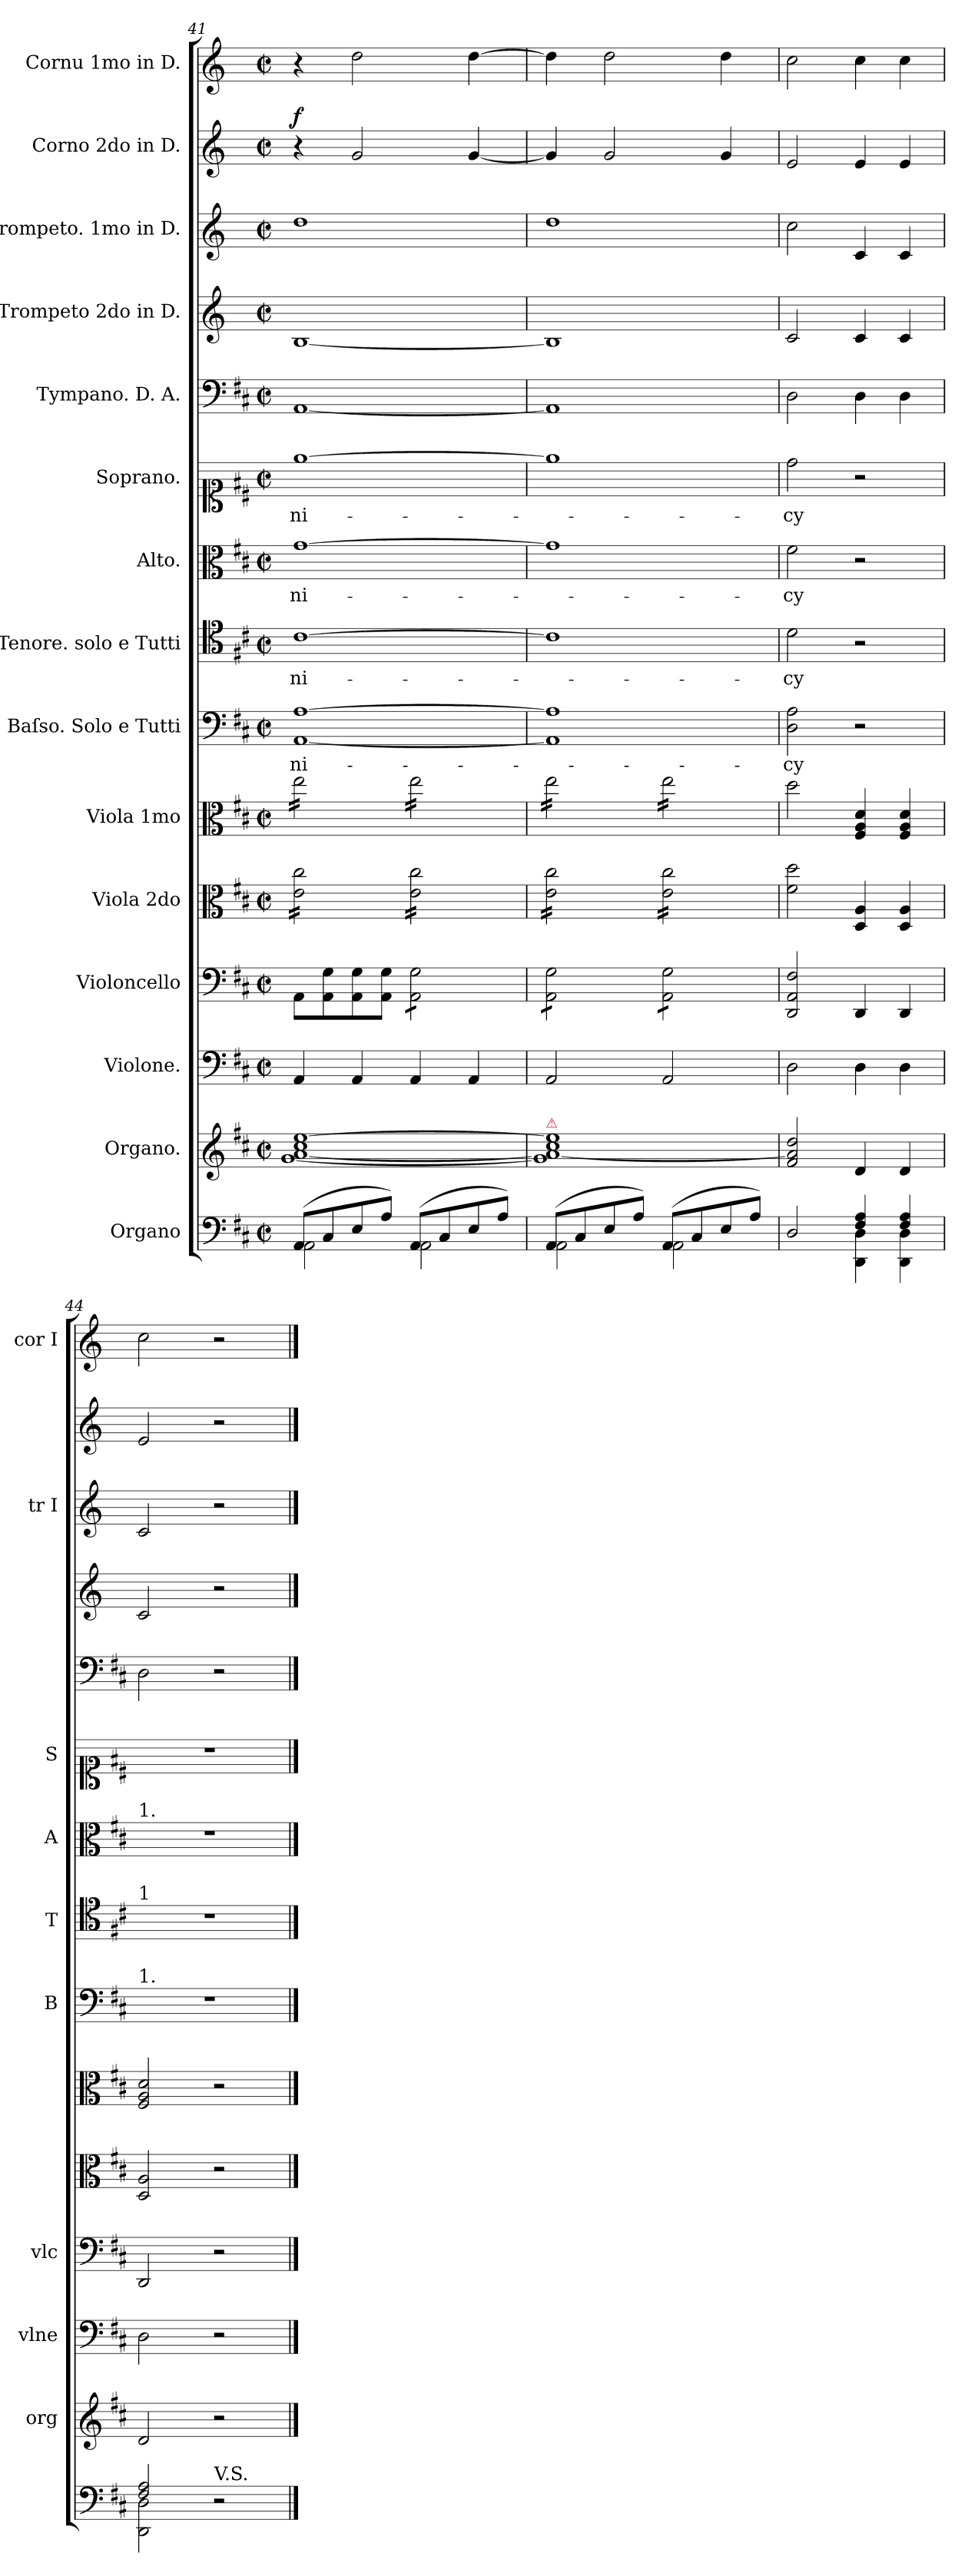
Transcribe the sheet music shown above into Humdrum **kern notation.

**kern	**kern	**kern	**kern	**kern	**kern	**kern	**text	**kern	**text	**kern	**text	**kern	**text	**kern	**kern	**kern	**kern	**dynam	**kern
*part15	*part14	*part13	*part12	*part11	*part10	*part9	*part9	*part8	*part8	*part7	*part7	*part6	*part6	*part5	*part4	*part3	*part2	*part2	*part1
*staff15	*staff14	*staff13	*staff12	*staff11	*staff10	*staff9	*staff9	*staff8	*staff8	*staff7	*staff7	*staff6	*staff6	*staff5	*staff4	*staff3	*staff2	*staff2	*staff1
*I"Organo	*I"Organo.	*I"Violone.	*I"Violoncello	*I"Viola 2do	*I"Viola 1mo	*I"Baſso. Solo e Tutti	*	*I"Tenore. solo e Tutti	*	*I"Alto.	*	*I"Soprano.	*	*I"Tympano. D. A.	*I"Trompeto 2do in D.	*I"Trompeto. 1mo in D.	*I"Corno 2do in D.	*	*I"Cornu 1mo in D.
*	*I'org	*I'vlne	*I'vlc	*	*	*I'B	*	*I'T	*	*I'A	*	*I'S	*	*	*	*I'tr I	*	*	*I'cor I
*clefF4	*clefG2	*clefF4	*clefF4	*clefC3	*clefC3	*clefF4	*	*clefC4	*	*clefC3	*	*clefC1	*	*clefF4	*clefG2	*clefG2	*clefG2	*	*clefG2
*	*	*	*	*	*	*	*	*	*	*	*	*	*	*	*ITrd-1c-2	*ITrd-1c-2	*ITrd6c10	*	*ITrd6c10
*k[f#c#]	*k[f#c#]	*k[f#c#]	*k[f#c#]	*k[f#c#]	*k[f#c#]	*k[f#c#]	*	*k[f#c#]	*	*k[f#c#]	*	*k[f#c#]	*	*k[f#c#]	*k[f#c#]	*k[f#c#]	*k[f#c#]	*	*k[f#c#]
*M4/4	*M4/4	*M4/4	*M4/4	*M4/4	*M4/4	*M4/4	*	*M4/4	*	*M4/4	*	*M4/4	*	*M4/4	*M4/4	*M4/4	*M4/4	*	*M4/4
*met(c|)	*met(c|)	*met(c|)	*met(c|)	*met(c|)	*met(c|)	*met(c|)	*	*met(c|)	*	*met(c|)	*	*met(c|)	*	*met(c|)	*met(c|)	*met(c|)	*met(c|)	*	*met(c|)
=41	=41	=41	=41	=41	=41	=41	=41	=41	=41	=41	=41	=41	=41	=41	=41	=41	=41	=41	=41
*^	*	*	*	*	*	*	*	*	*	*	*	*	*	*	*	*	*	*	*
!	!	!	!	!	!	!	!	!	!	!	!	!	!	!	!	!	!	!	!LO:DY:a	!
*	*	*	*	*	*tremolo	*	*	*	*	*	*	*	*	*	*	*	*	*	*	*
*	*	*	*	*	*	*tremolo	*	*	*	*	*	*	*	*	*	*	*	*	*	*
(8AA/L	2AA\	[1g [1a 1cc# [1ee	4AA/	8AA\L	16e\ 16cc#\LL	16ee\LL	[1AA [1A	-ni-	[1c#	-ni-	[1g	-ni-	[1ee	-ni-	[1AA	[1c#	1ee	4r	f	4r
.	.	.	.	.	16e\ 16cc#\	16ee\	.	.	.	.	.	.	.	.	.	.	.	.	.	.
8C#/	.	.	.	8AA\ 8G\	16e\ 16cc#\	16ee\	.	.	.	.	.	.	.	.	.	.	.	.	.	.
.	.	.	.	.	16e\ 16cc#\	16ee\	.	.	.	.	.	.	.	.	.	.	.	.	.	.
8E/	.	.	4AA/	8AA\ 8G\	16e\ 16cc#\	16ee\	.	.	.	.	.	.	.	.	.	.	.	2A/	.	2e\
.	.	.	.	.	16e\ 16cc#\	16ee\	.	.	.	.	.	.	.	.	.	.	.	.	.	.
8A/J)	.	.	.	8AA\ 8G\J	16e\ 16cc#\	16ee\	.	.	.	.	.	.	.	.	.	.	.	.	.	.
.	.	.	.	.	16e\ 16cc#\JJ	16ee\JJ	.	.	.	.	.	.	.	.	.	.	.	.	.	.
*	*	*	*	*tremolo	*	*	*	*	*	*	*	*	*	*	*	*	*	*	*	*
(8AA/L	2AA\	.	4AA/	8AA\ 8G\L	16e\ 16cc#\LL	16ee\LL	.	.	.	.	.	.	.	.	.	.	.	.	.	.
.	.	.	.	.	16e\ 16cc#\	16ee\	.	.	.	.	.	.	.	.	.	.	.	.	.	.
8C#/	.	.	.	8AA\ 8G\	16e\ 16cc#\	16ee\	.	.	.	.	.	.	.	.	.	.	.	.	.	.
.	.	.	.	.	16e\ 16cc#\	16ee\	.	.	.	.	.	.	.	.	.	.	.	.	.	.
8E/	.	.	4AA/	8AA\ 8G\	16e\ 16cc#\	16ee\	.	.	.	.	.	.	.	.	.	.	.	[4A/	.	[4e\
.	.	.	.	.	16e\ 16cc#\	16ee\	.	.	.	.	.	.	.	.	.	.	.	.	.	.
8A/J)	.	.	.	8AA\ 8G\J	16e\ 16cc#\	16ee\	.	.	.	.	.	.	.	.	.	.	.	.	.	.
.	.	.	.	.	16e\ 16cc#\JJ	16ee\JJ	.	.	.	.	.	.	.	.	.	.	.	.	.	.
=42	=42	=42	=42	=42	=42	=42	=42	=42	=42	=42	=42	=42	=42	=42	=42	=42	=42	=42	=42	=42
!	!	!LO:TX:a:color=crimson:t=⚠	!	!	!	!	!	!	!	!	!	!	!	!	!	!	!	!	!	!
(8AA/L	2AA\	1g] 1a_ 1cc# 1ee]	2AA/	8AA\ 8G\L	16e\ 16cc#\LL	16ee\LL	1AA] 1A]	.	1c#]	.	1g]	.	1ee]	.	1AA]	1c#]	1ee	4A/]	.	4e\]
.	.	.	.	.	16e\ 16cc#\	16ee\	.	.	.	.	.	.	.	.	.	.	.	.	.	.
8C#/	.	.	.	8AA\ 8G\	16e\ 16cc#\	16ee\	.	.	.	.	.	.	.	.	.	.	.	.	.	.
.	.	.	.	.	16e\ 16cc#\	16ee\	.	.	.	.	.	.	.	.	.	.	.	.	.	.
8E/	.	.	.	8AA\ 8G\	16e\ 16cc#\	16ee\	.	.	.	.	.	.	.	.	.	.	.	2A/	.	2e\
.	.	.	.	.	16e\ 16cc#\	16ee\	.	.	.	.	.	.	.	.	.	.	.	.	.	.
8A/J)	.	.	.	8AA\ 8G\J	16e\ 16cc#\	16ee\	.	.	.	.	.	.	.	.	.	.	.	.	.	.
.	.	.	.	.	16e\ 16cc#\JJ	16ee\JJ	.	.	.	.	.	.	.	.	.	.	.	.	.	.
(8AA/L	2AA\	.	2AA/	8AA\ 8G\L	16e\ 16cc#\LL	16ee\LL	.	.	.	.	.	.	.	.	.	.	.	.	.	.
.	.	.	.	.	16e\ 16cc#\	16ee\	.	.	.	.	.	.	.	.	.	.	.	.	.	.
8C#/	.	.	.	8AA\ 8G\	16e\ 16cc#\	16ee\	.	.	.	.	.	.	.	.	.	.	.	.	.	.
.	.	.	.	.	16e\ 16cc#\	16ee\	.	.	.	.	.	.	.	.	.	.	.	.	.	.
8E/	.	.	.	8AA\ 8G\	16e\ 16cc#\	16ee\	.	.	.	.	.	.	.	.	.	.	.	4A/	.	4e\
.	.	.	.	.	16e\ 16cc#\	16ee\	.	.	.	.	.	.	.	.	.	.	.	.	.	.
8A/J)	.	.	.	8AA\ 8G\J	16e\ 16cc#\	16ee\	.	.	.	.	.	.	.	.	.	.	.	.	.	.
*	*	*	*	*Xtremolo	*	*	*	*	*	*	*	*	*	*	*	*	*	*	*	*
.	.	.	.	.	16e\ 16cc#\JJ	16ee\JJ	.	.	.	.	.	.	.	.	.	.	.	.	.	.
*	*	*	*	*	*	*Xtremolo	*	*	*	*	*	*	*	*	*	*	*	*	*	*
*	*	*	*	*	*Xtremolo	*	*	*	*	*	*	*	*	*	*	*	*	*	*	*
=43	=43	=43	=43	=43	=43	=43	=43	=43	=43	=43	=43	=43	=43	=43	=43	=43	=43	=43	=43	=43
2D/	2ryy	2f#/ 2a]/ 2dd/	2D\	2DD/ 2AA/ 2F#/	2f#\ 2dd\	2dd\	2D\ 2A\	-cy	2d\	-cy	2f#\	-cy	2dd\	-cy	2D\	2d/	2dd\	2F#/	.	2d\
4F#/ 4A/	4DD\ 4D\	4d/	4D\	4DD/	4D/ 4A/	4F#/ 4A/ 4d/	2r	.	2r	.	2r	.	2r	.	4D\	4d/	4d/	4F#/	.	4d\
4F#/ 4A/	4DD\ 4D\	4d/	4D\	4DD/	4D/ 4A/	4F#/ 4A/ 4d/	.	.	.	.	.	.	.	.	4D\	4d/	4d/	4F#/	.	4d\
=44	=44	=44	=44	=44	=44	=44	=44	=44	=44	=44	=44	=44	=44	=44	=44	=44	=44	=44	=44	=44
!	!	!	!	!	!	!	!	!	!	!	!LO:TX:a:t=1.	!	!	!	!	!	!	!	!	!
!	!	!	!	!	!	!	!	!	!LO:TX:a:t=1	!	!	!	!	!	!	!	!	!	!	!
!	!	!	!	!	!	!	!LO:TX:a:t=1.	!	!	!	!	!	!	!	!	!	!	!	!	!
2F#/ 2A/	2DD\ 2D\	2d/	2D\	2DD/	2D/ 2A/	2F#/ 2A/ 2d/	1r	.	1r	.	1r	.	1r	.	2D\	2d/	2d/	2F#/	.	2d\
!LO:TX:a:t=V.S.	!	!	!	!	!	!	!	!	!	!	!	!	!	!	!	!	!	!	!	!
2r	2ryy	2r	2r	2r	2r	2r	.	.	.	.	.	.	.	.	2r	2r	2r	2r	.	2r
*v	*v	*	*	*	*	*	*	*	*	*	*	*	*	*	*	*	*	*	*	*
==	==	==	==	==	==	==	==	==	==	==	==	==	==	==	==	==	==	==	==
*-	*-	*-	*-	*-	*-	*-	*-	*-	*-	*-	*-	*-	*-	*-	*-	*-	*-	*-	*-
